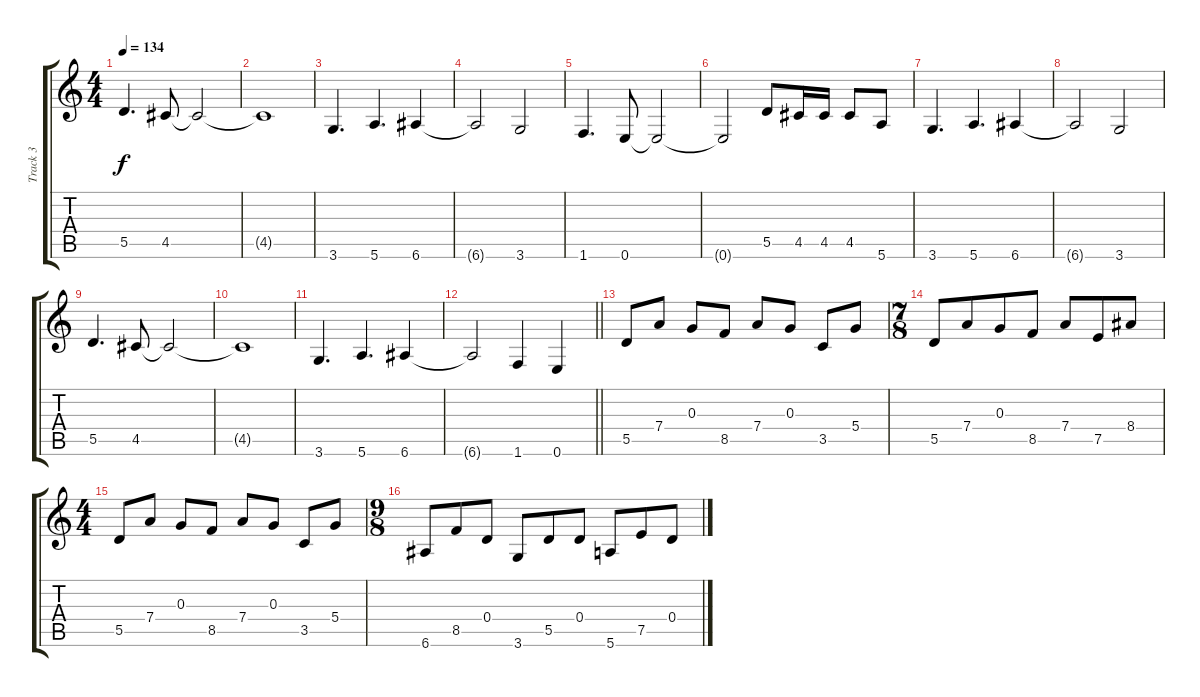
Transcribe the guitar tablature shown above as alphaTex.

\track ("Track 3" "Track 3") {instrument distortionguitar}
\staff {score tabs}
\tuning (E4 B3 G3 D3 A2 E2) {hide}
\ts (4 4)
\tempo 134
\clef g2
\ks c
5.5.4{d dy f} 4.5.8 4.5{t}.2 |
4.5{t}.1 |
3.6.4{d} 5.6.4{d} 6.6.4 |
6.6{t}.2 3.6.2 |
1.6.4{d} 0.6.8 0.6{t}.2 |
0.6{t}.2 5.5.8 4.5.16 4.5.16 4.5.8 5.6.8 |
3.6.4{d} 5.6.4{d} 6.6.4 |
6.6{t}.2 3.6.2 |
5.5.4{d} 4.5.8 4.5{t}.2 |
4.5{t}.1 |
3.6.4{d} 5.6.4{d} 6.6.4 |
\barLineRight lightlight
6.6{t}.2 1.6.4 0.6.4 |
5.5.8 7.4.8 0.3.8 8.5.8 7.4.8 0.3.8 3.5.8 5.4.8 |
\ts (7 8)
5.5.8 7.4.8 0.3.8 8.5.8 7.4.8 7.5.8 8.4.8 |
\ts (4 4)
5.5.8 7.4.8 0.3.8 8.5.8 7.4.8 0.3.8 3.5.8 5.4.8 |
\ts (9 8)
6.6.8 8.5.8 0.4.8 3.6.8 5.5.8 0.4.8 5.6.8 7.5.8 0.4.8
